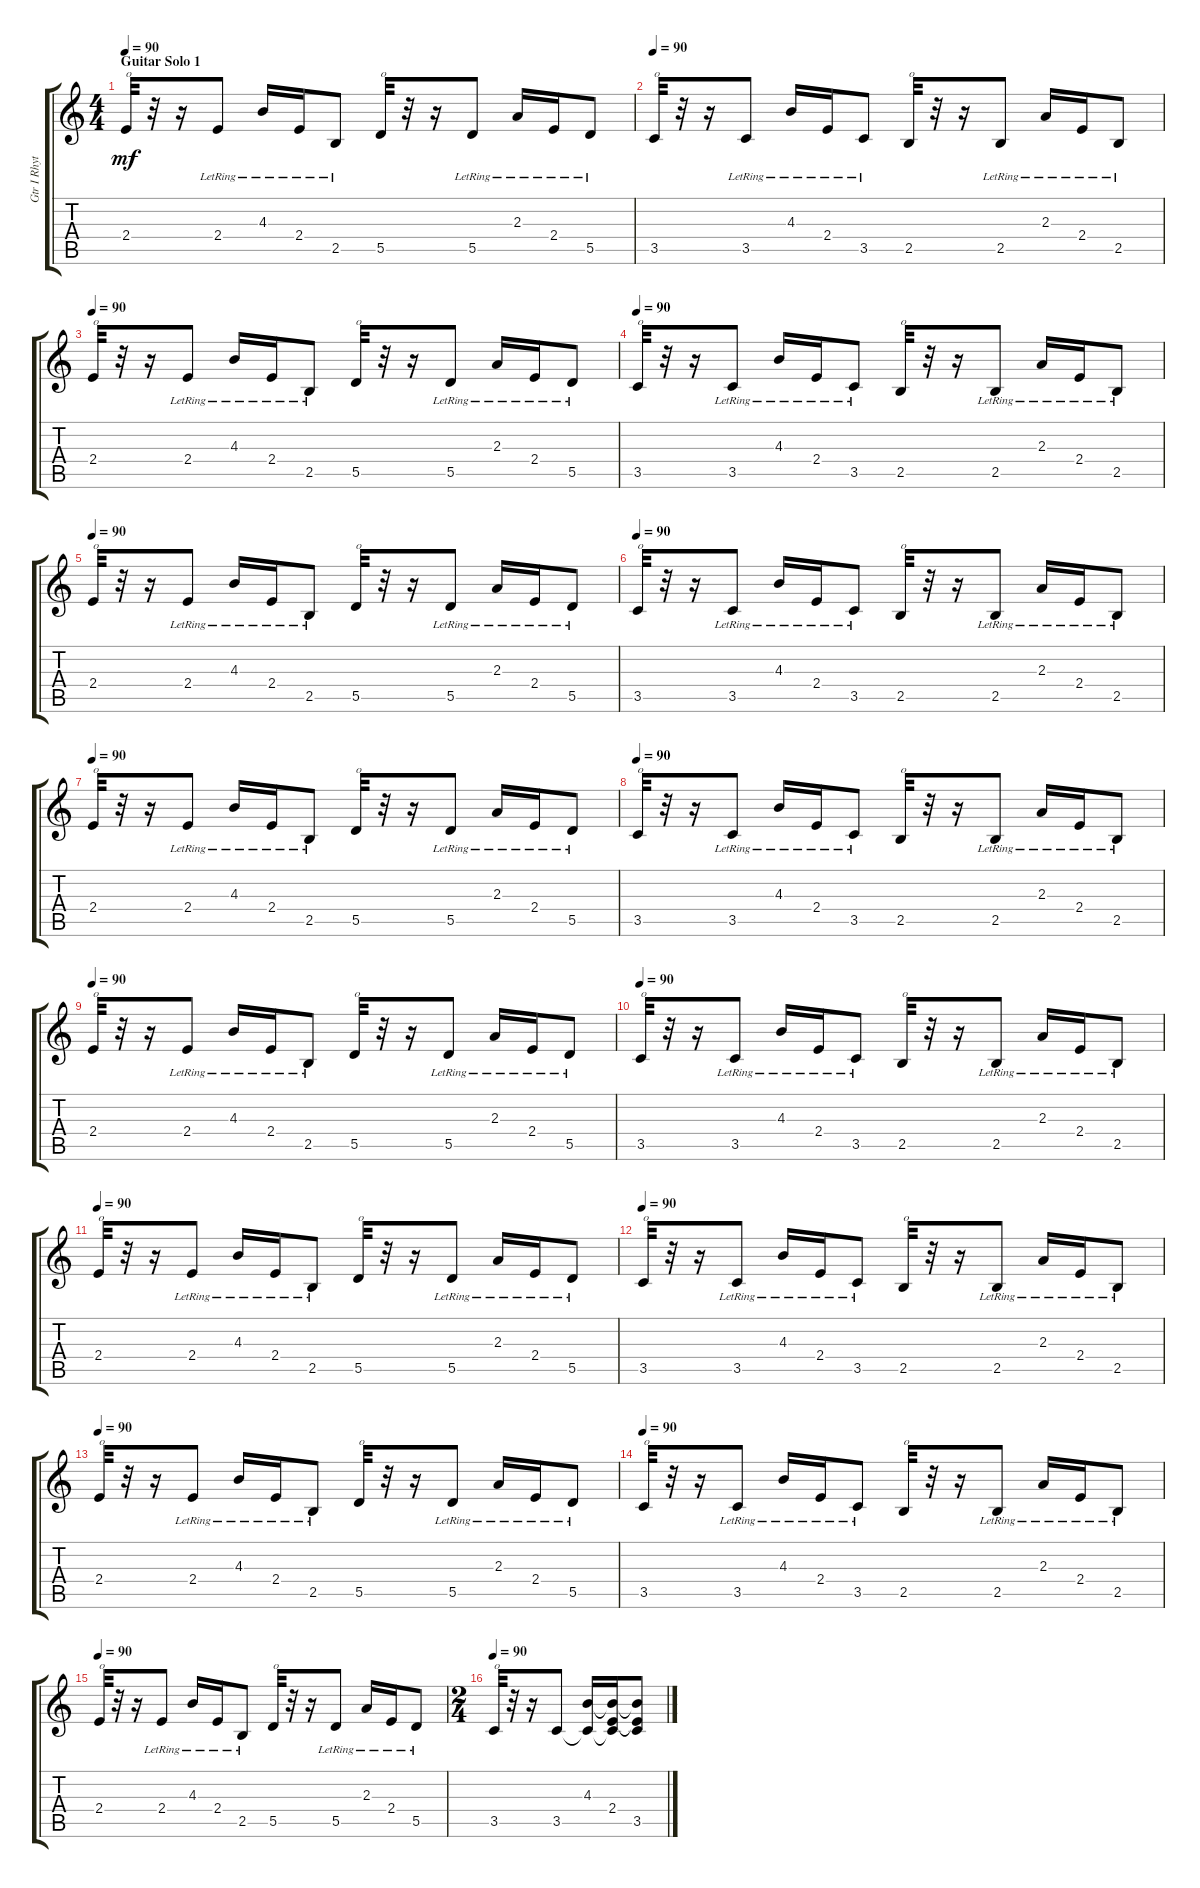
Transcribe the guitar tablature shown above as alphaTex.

\track ("Gtr I Rhytm" "Gtr I Rhyt") {instrument overdrivenguitar}
\staff {score tabs}
\tuning (E4 B3 G3 D3 A2 E2) {hide}
\ts (4 4)
\section ("" "Guitar Solo 1")
\tempo 90
\clef g2
\ks c
2.4.32{txt "o" dy mf balance 8} r.32 r.16 2.4{lr}.8 4.3{lr}.16 2.4{lr}.16 2.5{lr}.8 5.5.32{txt "o"} r.32 r.16 5.5{lr}.8 2.3{lr}.16 2.4{lr}.16 5.5{lr}.8 |
\tempo 90
3.5.32{txt "o" balance 8} r.32 r.16 3.5{lr}.8 4.3{lr}.16 2.4{lr}.16 3.5{lr}.8 2.5.32{txt "o"} r.32 r.16 2.5{lr}.8 2.3{lr}.16 2.4{lr}.16 2.5{lr}.8 |
\tempo 90
2.4.32{txt "o" balance 8} r.32 r.16 2.4{lr}.8 4.3{lr}.16 2.4{lr}.16 2.5{lr}.8 5.5.32{txt "o"} r.32 r.16 5.5{lr}.8 2.3{lr}.16 2.4{lr}.16 5.5{lr}.8 |
\tempo 90
3.5.32{txt "o" balance 8} r.32 r.16 3.5{lr}.8 4.3{lr}.16 2.4{lr}.16 3.5{lr}.8 2.5.32{txt "o"} r.32 r.16 2.5{lr}.8 2.3{lr}.16 2.4{lr}.16 2.5{lr}.8 |
\tempo 90
2.4.32{txt "o" balance 8} r.32 r.16 2.4{lr}.8 4.3{lr}.16 2.4{lr}.16 2.5{lr}.8 5.5.32{txt "o"} r.32 r.16 5.5{lr}.8 2.3{lr}.16 2.4{lr}.16 5.5{lr}.8 |
\tempo 90
3.5.32{txt "o" balance 8} r.32 r.16 3.5{lr}.8 4.3{lr}.16 2.4{lr}.16 3.5{lr}.8 2.5.32{txt "o"} r.32 r.16 2.5{lr}.8 2.3{lr}.16 2.4{lr}.16 2.5{lr}.8 |
\tempo 90
2.4.32{txt "o" balance 8} r.32 r.16 2.4{lr}.8 4.3{lr}.16 2.4{lr}.16 2.5{lr}.8 5.5.32{txt "o"} r.32 r.16 5.5{lr}.8 2.3{lr}.16 2.4{lr}.16 5.5{lr}.8 |
\tempo 90
3.5.32{txt "o" balance 8} r.32 r.16 3.5{lr}.8 4.3{lr}.16 2.4{lr}.16 3.5{lr}.8 2.5.32{txt "o"} r.32 r.16 2.5{lr}.8 2.3{lr}.16 2.4{lr}.16 2.5{lr}.8 |
\tempo 90
2.4.32{txt "o" balance 8} r.32 r.16 2.4{lr}.8 4.3{lr}.16 2.4{lr}.16 2.5{lr}.8 5.5.32{txt "o"} r.32 r.16 5.5{lr}.8 2.3{lr}.16 2.4{lr}.16 5.5{lr}.8 |
\tempo 90
3.5.32{txt "o" balance 8} r.32 r.16 3.5{lr}.8 4.3{lr}.16 2.4{lr}.16 3.5{lr}.8 2.5.32{txt "o"} r.32 r.16 2.5{lr}.8 2.3{lr}.16 2.4{lr}.16 2.5{lr}.8 |
\tempo 90
2.4.32{txt "o" balance 8} r.32 r.16 2.4{lr}.8 4.3{lr}.16 2.4{lr}.16 2.5{lr}.8 5.5.32{txt "o"} r.32 r.16 5.5{lr}.8 2.3{lr}.16 2.4{lr}.16 5.5{lr}.8 |
\tempo 90
3.5.32{txt "o" balance 8} r.32 r.16 3.5{lr}.8 4.3{lr}.16 2.4{lr}.16 3.5{lr}.8 2.5.32{txt "o"} r.32 r.16 2.5{lr}.8 2.3{lr}.16 2.4{lr}.16 2.5{lr}.8 |
\tempo 90
2.4.32{txt "o" balance 8} r.32 r.16 2.4{lr}.8 4.3{lr}.16 2.4{lr}.16 2.5{lr}.8 5.5.32{txt "o"} r.32 r.16 5.5{lr}.8 2.3{lr}.16 2.4{lr}.16 5.5{lr}.8 |
\tempo 90
3.5.32{txt "o" balance 8} r.32 r.16 3.5{lr}.8 4.3{lr}.16 2.4{lr}.16 3.5{lr}.8 2.5.32{txt "o"} r.32 r.16 2.5{lr}.8 2.3{lr}.16 2.4{lr}.16 2.5{lr}.8 |
\tempo 90
2.4.32{txt "o" balance 8} r.32 r.16 2.4{lr}.8 4.3{lr}.16 2.4{lr}.16 2.5{lr}.8 5.5.32{txt "o"} r.32 r.16 5.5{lr}.8 2.3{lr}.16 2.4{lr}.16 5.5{lr}.8 |
\ts (2 4)
\tempo 90
3.5.32{txt "o" balance 8} r.32 r.16 3.5.8 (4.3 3.5{t}).16 (4.3{t} 2.4 3.5{t}).16 (4.3{t} 2.4{t} 3.5).8
